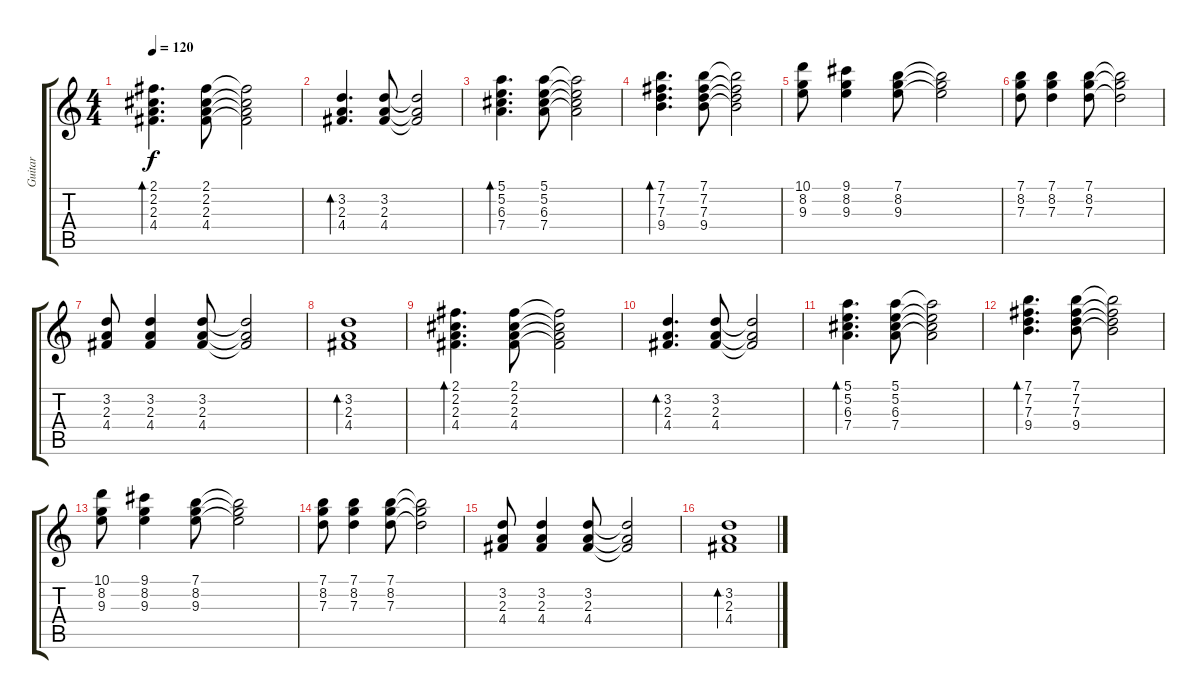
\track ("Guitar" "Guitar") {instrument electricguitarmuted}
\staff {score tabs}
\tuning (E4 B3 G3 D3 A2 E2) {hide}
\ts (4 4)
\tempo 120
\clef g2
\ks c
(2.1 2.2 2.3 4.4).4{d bd 120 dy f} (2.1 2.2 2.3 4.4).8 (2.1{t} 2.2{t} 2.3{t} 4.4{t}).2 |
(3.2 2.3 4.4).4{d bd 120} (3.2 2.3 4.4).8 (3.2{t} 2.3{t} 4.4{t}).2 |
(5.1 5.2 6.3 7.4).4{d bd 120} (5.1 5.2 6.3 7.4).8 (5.1{t} 5.2{t} 6.3{t} 7.4{t}).2 |
(7.1 7.2 7.3 9.4).4{d bd 120} (7.1 7.2 7.3 9.4).8 (7.1{t} 7.2{t} 7.3{t} 9.4{t}).2 |
(10.1 8.2 9.3).8 (9.1 8.2 9.3).4 (7.1 8.2 9.3).8 (7.1{t} 8.2{t} 9.3{t}).2 |
(7.1 8.2 7.3).8 (7.1 8.2 7.3).4 (7.1 8.2 7.3).8 (7.1{t} 8.2{t} 7.3{t}).2 |
(3.2 2.3 4.4).8 (3.2 2.3 4.4).4 (3.2 2.3 4.4).8 (3.2{t} 2.3{t} 4.4{t}).2 |
(3.2 2.3 4.4).1{bd 120} |
(2.1 2.2 2.3 4.4).4{d bd 120} (2.1 2.2 2.3 4.4).8 (2.1{t} 2.2{t} 2.3{t} 4.4{t}).2 |
(3.2 2.3 4.4).4{d bd 120} (3.2 2.3 4.4).8 (3.2{t} 2.3{t} 4.4{t}).2 |
(5.1 5.2 6.3 7.4).4{d bd 120} (5.1 5.2 6.3 7.4).8 (5.1{t} 5.2{t} 6.3{t} 7.4{t}).2 |
(7.1 7.2 7.3 9.4).4{d bd 120} (7.1 7.2 7.3 9.4).8 (7.1{t} 7.2{t} 7.3{t} 9.4{t}).2 |
(10.1 8.2 9.3).8 (9.1 8.2 9.3).4 (7.1 8.2 9.3).8 (7.1{t} 8.2{t} 9.3{t}).2 |
(7.1 8.2 7.3).8 (7.1 8.2 7.3).4 (7.1 8.2 7.3).8 (7.1{t} 8.2{t} 7.3{t}).2 |
(3.2 2.3 4.4).8 (3.2 2.3 4.4).4 (3.2 2.3 4.4).8 (3.2{t} 2.3{t} 4.4{t}).2 |
(3.2 2.3 4.4).1{bd 120}
